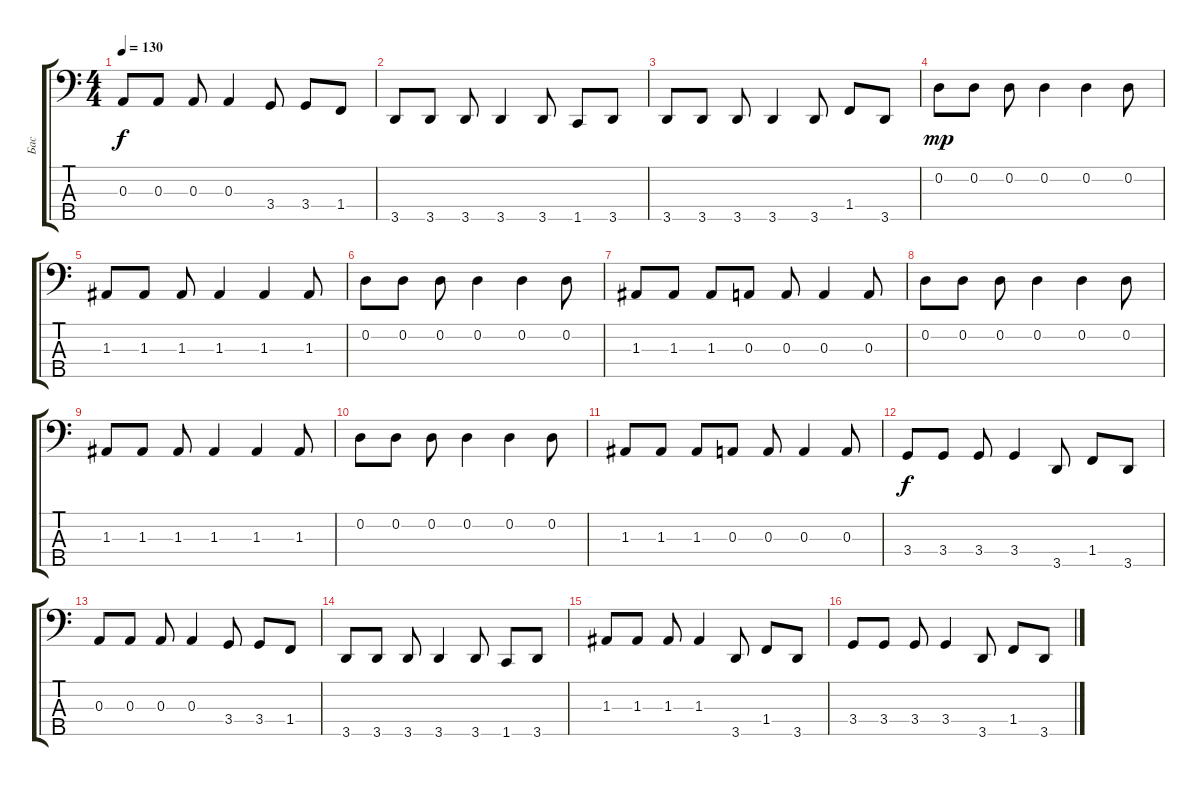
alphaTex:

\track ("Бас" "Бас") {instrument electricbassfinger}
\staff {score tabs}
\tuning (G2 D2 A1 E1 B0) {hide}
\ts (4 4)
\tempo 130
\clef f4
\ks c
0.3.8{dy f} 0.3.8 0.3.8 0.3.4 3.4.8 3.4.8 1.4.8 |
3.5.8 3.5.8 3.5.8 3.5.4 3.5.8 1.5.8 3.5.8 |
3.5.8 3.5.8 3.5.8 3.5.4 3.5.8 1.4.8 3.5.8 |
0.2.8{dy mp} 0.2.8 0.2.8 0.2.4 0.2.4 0.2.8 |
1.3.8 1.3.8 1.3.8 1.3.4 1.3.4 1.3.8 |
0.2.8 0.2.8 0.2.8 0.2.4 0.2.4 0.2.8 |
1.3.8 1.3.8 1.3.8 0.3.8 0.3.8 0.3.4 0.3.8 |
0.2.8 0.2.8 0.2.8 0.2.4 0.2.4 0.2.8 |
1.3.8 1.3.8 1.3.8 1.3.4 1.3.4 1.3.8 |
0.2.8 0.2.8 0.2.8 0.2.4 0.2.4 0.2.8 |
1.3.8 1.3.8 1.3.8 0.3.8 0.3.8 0.3.4 0.3.8 |
3.4.8{dy f} 3.4.8 3.4.8 3.4.4 3.5.8 1.4.8 3.5.8 |
0.3.8 0.3.8 0.3.8 0.3.4 3.4.8 3.4.8 1.4.8 |
3.5.8 3.5.8 3.5.8 3.5.4 3.5.8 1.5.8 3.5.8 |
1.3.8 1.3.8 1.3.8 1.3.4 3.5.8 1.4.8 3.5.8 |
3.4.8 3.4.8 3.4.8 3.4.4 3.5.8 1.4.8 3.5.8
